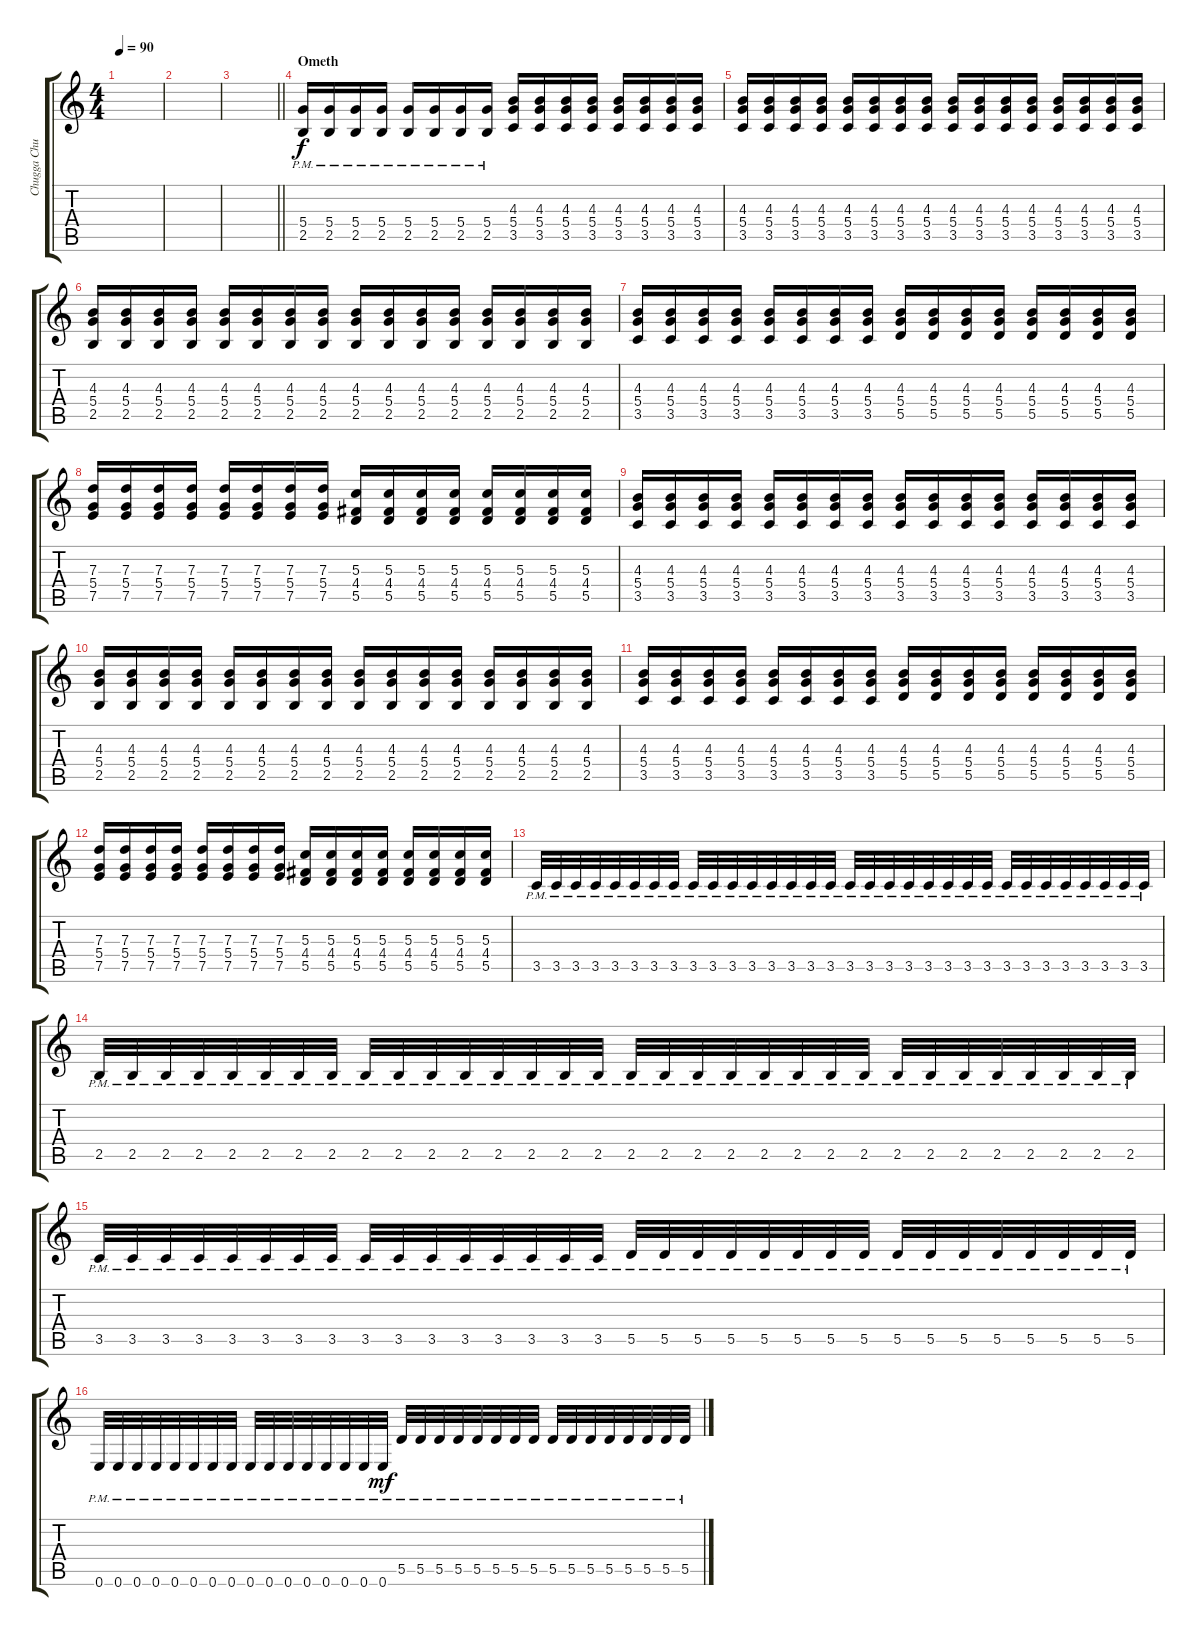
\track ("Chugga Chugga #2" "Chugga Chu") {instrument distortionguitar}
\staff {score tabs}
\tuning (E4 B3 G3 D3 A2 E2) {hide}
\ts (4 4)
\tempo 90
\clef g2
\ks c
|
|
\barLineRight lightlight
|
\section ("" "Ometh")
(5.4{pm} 2.5{pm}).16{balance 8} (5.4{pm} 2.5{pm}).16 (5.4{pm} 2.5{pm}).16 (5.4{pm} 2.5{pm}).16 (5.4{pm} 2.5{pm}).16 (5.4{pm} 2.5{pm}).16 (5.4{pm} 2.5{pm}).16 (5.4{pm} 2.5{pm}).16 (4.3 5.4 3.5).16 (4.3 5.4 3.5).16 (4.3 5.4 3.5).16 (4.3 5.4 3.5).16 (4.3 5.4 3.5).16 (4.3 5.4 3.5).16 (4.3 5.4 3.5).16 (4.3 5.4 3.5).16 |
(4.3 5.4 3.5).16 (4.3 5.4 3.5).16 (4.3 5.4 3.5).16 (4.3 5.4 3.5).16 (4.3 5.4 3.5).16 (4.3 5.4 3.5).16 (4.3 5.4 3.5).16 (4.3 5.4 3.5).16 (4.3 5.4 3.5).16 (4.3 5.4 3.5).16 (4.3 5.4 3.5).16 (4.3 5.4 3.5).16 (4.3 5.4 3.5).16 (4.3 5.4 3.5).16 (4.3 5.4 3.5).16 (4.3 5.4 3.5).16 |
(4.3 5.4 2.5).16 (4.3 5.4 2.5).16 (4.3 5.4 2.5).16 (4.3 5.4 2.5).16 (4.3 5.4 2.5).16 (4.3 5.4 2.5).16 (4.3 5.4 2.5).16 (4.3 5.4 2.5).16 (4.3 5.4 2.5).16 (4.3 5.4 2.5).16 (4.3 5.4 2.5).16 (4.3 5.4 2.5).16 (4.3 5.4 2.5).16 (4.3 5.4 2.5).16 (4.3 5.4 2.5).16 (4.3 5.4 2.5).16 |
(4.3 5.4 3.5).16 (4.3 5.4 3.5).16 (4.3 5.4 3.5).16 (4.3 5.4 3.5).16 (4.3 5.4 3.5).16 (4.3 5.4 3.5).16 (4.3 5.4 3.5).16 (4.3 5.4 3.5).16 (4.3 5.4 5.5).16 (4.3 5.4 5.5).16 (4.3 5.4 5.5).16 (4.3 5.4 5.5).16 (4.3 5.4 5.5).16 (4.3 5.4 5.5).16 (4.3 5.4 5.5).16 (4.3 5.4 5.5).16 |
(7.3 5.4 7.5).16 (7.3 5.4 7.5).16 (7.3 5.4 7.5).16 (7.3 5.4 7.5).16 (7.3 5.4 7.5).16 (7.3 5.4 7.5).16 (7.3 5.4 7.5).16 (7.3 5.4 7.5).16 (5.3 4.4 5.5).16 (5.3 4.4 5.5).16 (5.3 4.4 5.5).16 (5.3 4.4 5.5).16 (5.3 4.4 5.5).16 (5.3 4.4 5.5).16 (5.3 4.4 5.5).16 (5.3 4.4 5.5).16 |
(4.3 5.4 3.5).16 (4.3 5.4 3.5).16 (4.3 5.4 3.5).16 (4.3 5.4 3.5).16 (4.3 5.4 3.5).16 (4.3 5.4 3.5).16 (4.3 5.4 3.5).16 (4.3 5.4 3.5).16 (4.3 5.4 3.5).16 (4.3 5.4 3.5).16 (4.3 5.4 3.5).16 (4.3 5.4 3.5).16 (4.3 5.4 3.5).16 (4.3 5.4 3.5).16 (4.3 5.4 3.5).16 (4.3 5.4 3.5).16 |
(4.3 5.4 2.5).16 (4.3 5.4 2.5).16 (4.3 5.4 2.5).16 (4.3 5.4 2.5).16 (4.3 5.4 2.5).16 (4.3 5.4 2.5).16 (4.3 5.4 2.5).16 (4.3 5.4 2.5).16 (4.3 5.4 2.5).16 (4.3 5.4 2.5).16 (4.3 5.4 2.5).16 (4.3 5.4 2.5).16 (4.3 5.4 2.5).16 (4.3 5.4 2.5).16 (4.3 5.4 2.5).16 (4.3 5.4 2.5).16 |
(4.3 5.4 3.5).16 (4.3 5.4 3.5).16 (4.3 5.4 3.5).16 (4.3 5.4 3.5).16 (4.3 5.4 3.5).16 (4.3 5.4 3.5).16 (4.3 5.4 3.5).16 (4.3 5.4 3.5).16 (4.3 5.4 5.5).16 (4.3 5.4 5.5).16 (4.3 5.4 5.5).16 (4.3 5.4 5.5).16 (4.3 5.4 5.5).16 (4.3 5.4 5.5).16 (4.3 5.4 5.5).16 (4.3 5.4 5.5).16 |
(7.3 5.4 7.5).16 (7.3 5.4 7.5).16 (7.3 5.4 7.5).16 (7.3 5.4 7.5).16 (7.3 5.4 7.5).16 (7.3 5.4 7.5).16 (7.3 5.4 7.5).16 (7.3 5.4 7.5).16 (5.3 4.4 5.5).16 (5.3 4.4 5.5).16 (5.3 4.4 5.5).16 (5.3 4.4 5.5).16 (5.3 4.4 5.5).16 (5.3 4.4 5.5).16 (5.3 4.4 5.5).16 (5.3 4.4 5.5).16 |
3.5{pm}.32{balance 11} 3.5{pm}.32 3.5{pm}.32 3.5{pm}.32 3.5{pm}.32 3.5{pm}.32 3.5{pm}.32 3.5{pm}.32 3.5{pm}.32 3.5{pm}.32 3.5{pm}.32 3.5{pm}.32 3.5{pm}.32 3.5{pm}.32 3.5{pm}.32 3.5{pm}.32 3.5{pm}.32 3.5{pm}.32 3.5{pm}.32 3.5{pm}.32 3.5{pm}.32 3.5{pm}.32 3.5{pm}.32 3.5{pm}.32 3.5{pm}.32 3.5{pm}.32 3.5{pm}.32 3.5{pm}.32 3.5{pm}.32 3.5{pm}.32 3.5{pm}.32 3.5{pm}.32 |
2.5{pm}.32 2.5{pm}.32 2.5{pm}.32 2.5{pm}.32 2.5{pm}.32 2.5{pm}.32 2.5{pm}.32 2.5{pm}.32 2.5{pm}.32 2.5{pm}.32 2.5{pm}.32 2.5{pm}.32 2.5{pm}.32 2.5{pm}.32 2.5{pm}.32 2.5{pm}.32 2.5{pm}.32 2.5{pm}.32 2.5{pm}.32 2.5{pm}.32 2.5{pm}.32 2.5{pm}.32 2.5{pm}.32 2.5{pm}.32 2.5{pm}.32 2.5{pm}.32 2.5{pm}.32 2.5{pm}.32 2.5{pm}.32 2.5{pm}.32 2.5{pm}.32 2.5{pm}.32 |
3.5{pm}.32 3.5{pm}.32 3.5{pm}.32 3.5{pm}.32 3.5{pm}.32 3.5{pm}.32 3.5{pm}.32 3.5{pm}.32 3.5{pm}.32 3.5{pm}.32 3.5{pm}.32 3.5{pm}.32 3.5{pm}.32 3.5{pm}.32 3.5{pm}.32 3.5{pm}.32 5.5{pm}.32 5.5{pm}.32 5.5{pm}.32 5.5{pm}.32 5.5{pm}.32 5.5{pm}.32 5.5{pm}.32 5.5{pm}.32 5.5{pm}.32 5.5{pm}.32 5.5{pm}.32 5.5{pm}.32 5.5{pm}.32 5.5{pm}.32 5.5{pm}.32 5.5{pm}.32 |
0.6{pm}.32 0.6{pm}.32 0.6{pm}.32 0.6{pm}.32 0.6{pm}.32 0.6{pm}.32 0.6{pm}.32 0.6{pm}.32 0.6{pm}.32 0.6{pm}.32 0.6{pm}.32 0.6{pm}.32 0.6{pm}.32 0.6{pm}.32 0.6{pm}.32 0.6{pm}.32{dy mf} 5.5{pm}.32 5.5{pm}.32 5.5{pm}.32 5.5{pm}.32 5.5{pm}.32 5.5{pm}.32 5.5{pm}.32 5.5{pm}.32 5.5{pm}.32 5.5{pm}.32 5.5{pm}.32 5.5{pm}.32 5.5{pm}.32 5.5{pm}.32 5.5{pm}.32 5.5{pm}.32
